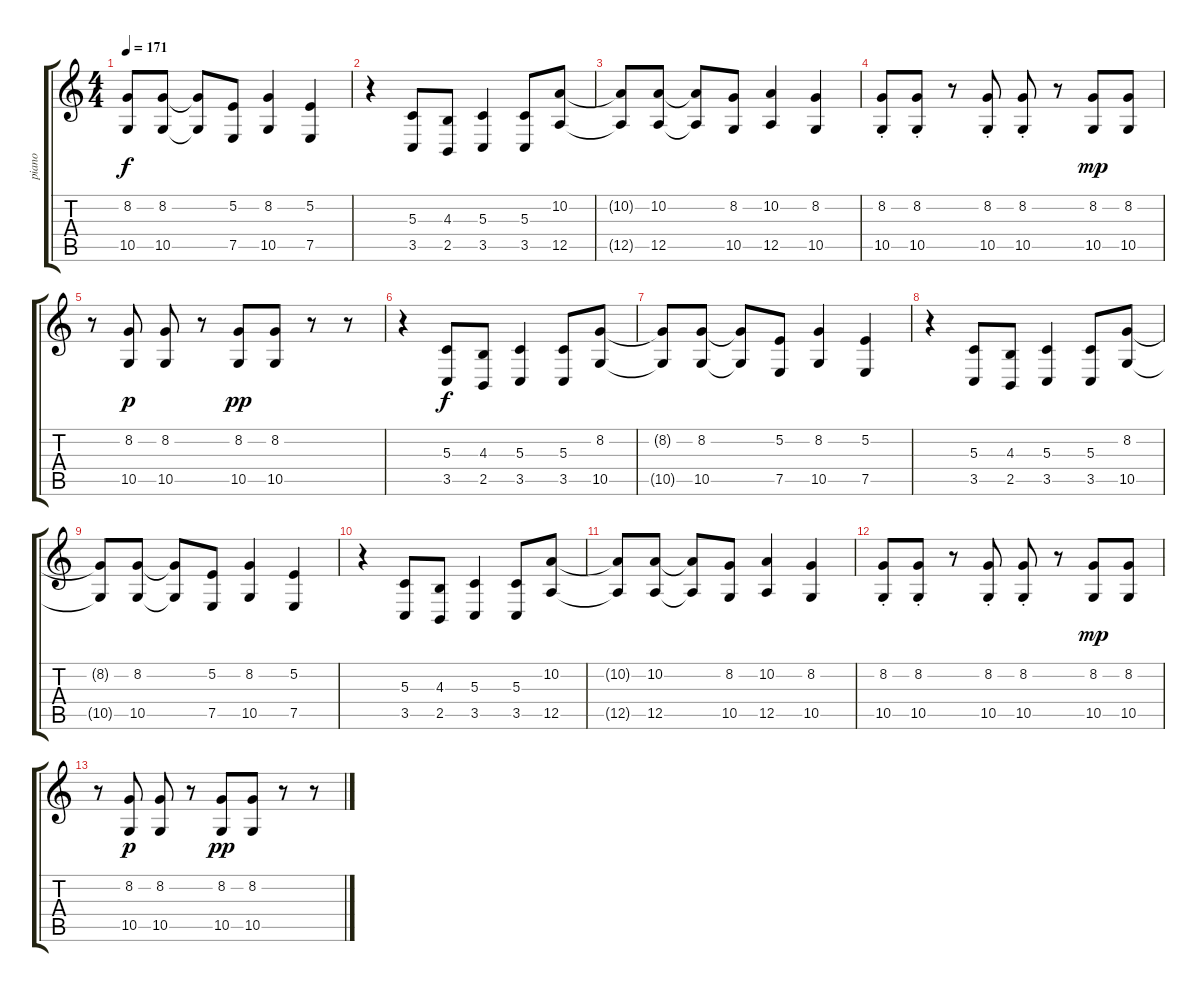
\track ("piano" "piano") {instrument accordion}
\staff {score tabs}
\tuning (E4 B3 G3 D3 A2 E2) {hide}
\ts (4 4)
\tempo 171
\clef g2
\ks c
(8.2{t} 10.5{t}).8{dy f} (8.2 10.5).8 (8.2{t} 10.5{t}).8 (5.2 7.5).8 (8.2 10.5).4 (5.2 7.5).4 |
r.4 (5.3 3.5).8 (4.3 2.5).8 (5.3 3.5).4 (5.3 3.5).8 (10.2 12.5).8 |
(10.2{t} 12.5{t}).8 (10.2 12.5).8 (10.2{t} 12.5{t}).8 (8.2 10.5).8 (10.2 12.5).4 (8.2 10.5).4 |
(8.2{st} 10.5).8 (8.2{st} 10.5).8 r.8 (8.2{st} 10.5).8 (8.2{st} 10.5).8 r.8 (8.2 10.5).8{dy mp} (8.2 10.5).8 |
r.8 (8.2 10.5).8{dy p} (8.2 10.5).8 r.8 (8.2 10.5).8{dy pp} (8.2 10.5).8 r.8 r.8 |
r.4 (5.3 3.5).8{dy f} (4.3 2.5).8 (5.3 3.5).4 (5.3 3.5).8 (8.2 10.5).8 |
(8.2{t} 10.5{t}).8 (8.2 10.5).8 (8.2{t} 10.5{t}).8 (5.2 7.5).8 (8.2 10.5).4 (5.2 7.5).4 |
r.4 (5.3 3.5).8 (4.3 2.5).8 (5.3 3.5).4 (5.3 3.5).8 (8.2 10.5).8 |
(8.2{t} 10.5{t}).8 (8.2 10.5).8 (8.2{t} 10.5{t}).8 (5.2 7.5).8 (8.2 10.5).4 (5.2 7.5).4 |
r.4 (5.3 3.5).8 (4.3 2.5).8 (5.3 3.5).4 (5.3 3.5).8 (10.2 12.5).8 |
(10.2{t} 12.5{t}).8 (10.2 12.5).8 (10.2{t} 12.5{t}).8 (8.2 10.5).8 (10.2 12.5).4 (8.2 10.5).4 |
(8.2{st} 10.5).8 (8.2{st} 10.5).8 r.8 (8.2{st} 10.5).8 (8.2{st} 10.5).8 r.8 (8.2 10.5).8{dy mp} (8.2 10.5).8 |
r.8 (8.2 10.5).8{dy p} (8.2 10.5).8 r.8 (8.2 10.5).8{dy pp} (8.2 10.5).8 r.8 r.8
